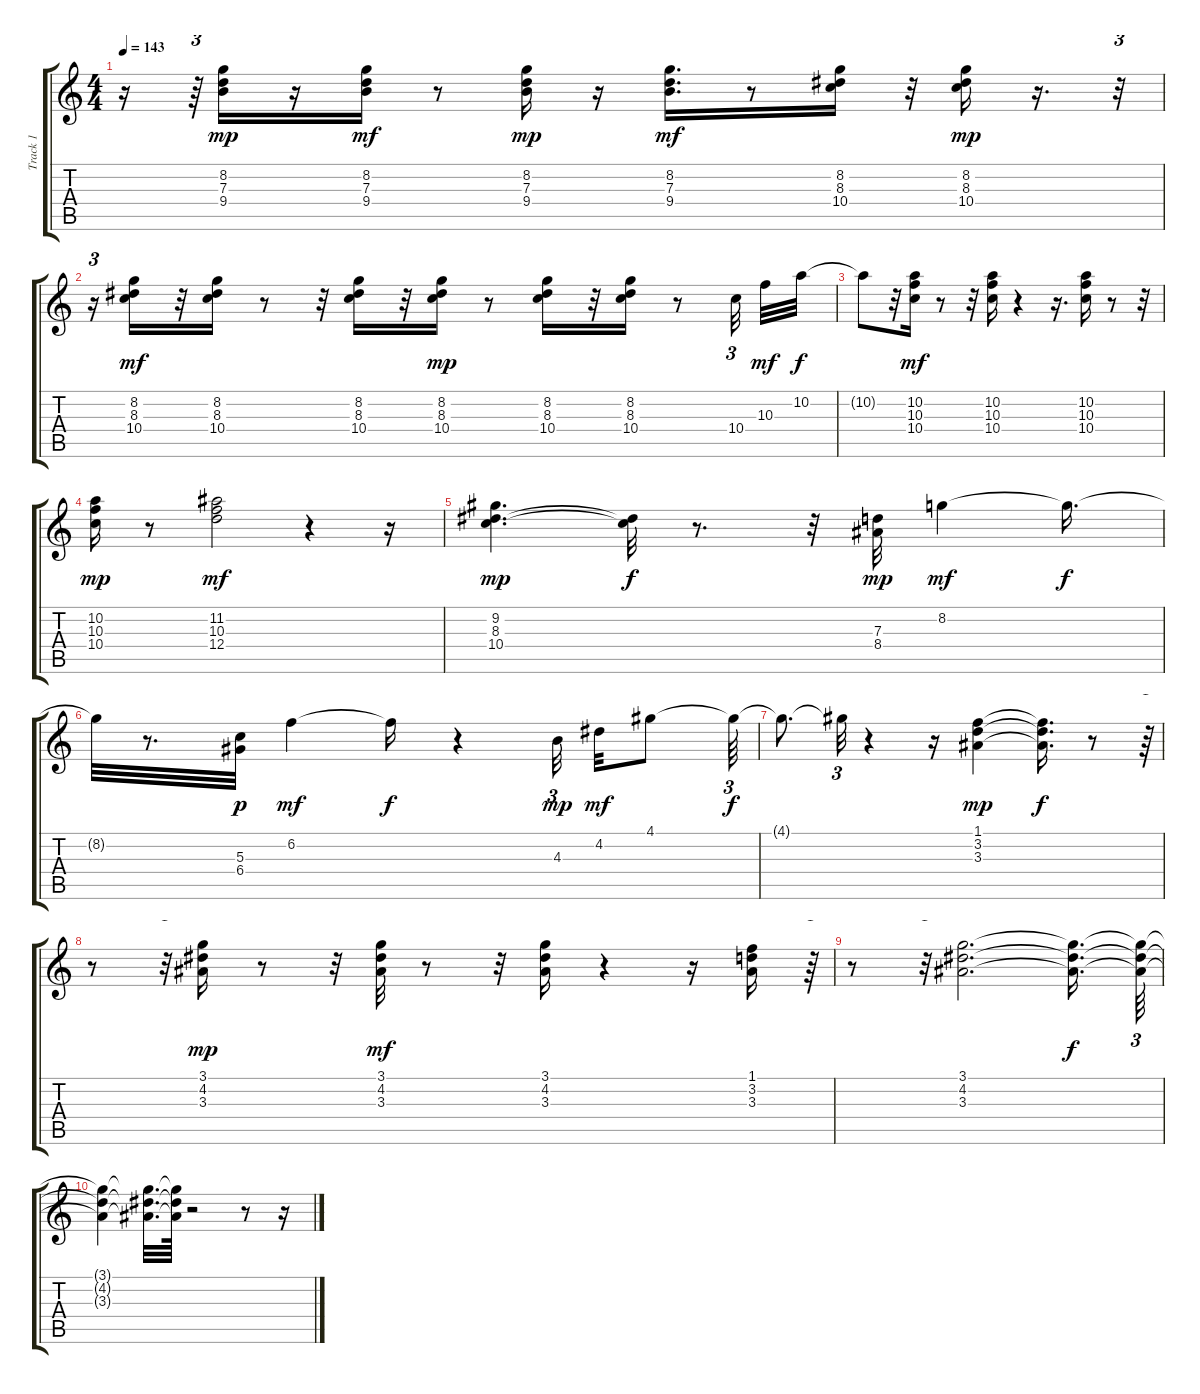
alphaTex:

\track ("Track 1" "Track 1") {instrument acousticguitarnylon}
\staff {score tabs}
\tuning (E4 B3 G3 D3 A2 E2) {hide}
\ts (4 4)
\tempo 143
\clef g2
\ks c
r.16{dy mp} r.64{tu (3 2)} (8.2 7.3 9.4).16 r.16 (8.2 7.3 9.4).16{dy mf} r.8 (8.2 7.3 9.4).16{dy mp} r.16 (8.2 7.3 9.4).16{d dy mf} r.8 (8.2 8.3 10.4).16 r.32 (8.2 8.3 10.4).16{dy mp} r.16{d} r.32{tu (3 2)} |
r.16{tu (3 2)} (8.2 8.3 10.4).16{dy mf} r.32 (8.2 8.3 10.4).16 r.8 r.32 (8.2 8.3 10.4).16 r.32 (8.2 8.3 10.4).16{dy mp} r.8 (8.2 8.3 10.4).16 r.32 (8.2 8.3 10.4).16 r.8 10.4.32{tu (3 2) beam splitsecondary} 10.3.32{dy mf} 10.2.32{dy f} |
10.2{t}.8 r.32 (10.2 10.3 10.4).16{dy mf} r.8 r.32 (10.2 10.3 10.4).16 r.4 r.16{d} (10.2 10.3 10.4).16 r.8 r.32 |
(10.2 10.3 10.4).16{dy mp} r.8 (11.2 10.3 12.4).2{dy mf} r.4 r.16 |
(9.2 8.3 10.4).4{d dy mp} (8.3{t} 10.4{t}).32{dy f} r.8{d} r.32 (7.3 8.4).32{dy mp} 8.2.4{dy mf} 8.2{t}.16{d dy f} |
8.2{t}.32 r.8{d} (5.3 6.4).32{dy p} 6.2.4{dy mf} 6.2{t}.16{dy f} r.4 4.3.32{tu (3 2) dy mp beam splitsecondary} 4.2.32{dy mf} 4.1.8 4.1{t}.64{tu (3 2) dy f} |
4.1{t}.8{d} 4.1{t}.32{tu (3 2)} r.4 r.16 (1.1 3.2 3.3).4{dy mp} (1.1{t} 3.2{t} 3.3{t}).16{d dy f} r.8 r.64{tu (3 2)} |
r.8 r.32{tu (3 2)} (3.1 4.2 3.3).16{dy mp} r.8 r.32 (3.1 4.2 3.3).32{dy mf} r.8 r.32 (3.1 4.2 3.3).16 r.4 r.16 (1.1 3.2 3.3).16 r.64{tu (3 2)} |
r.8 r.32{tu (3 2)} (3.1 4.2 3.3).2{d} (3.1{t} 4.2{t} 3.3{t}).16{d dy f} (3.1{t} 4.2{t} 3.3{t}).64{tu (3 2)} |
(3.1{t} 4.2{t} 3.3{t}).4 (3.1{t} 4.2{t} 3.3{t}).32{d} (3.1{t} 4.2{t} 3.3{t}).64 r.2 r.8 r.16
